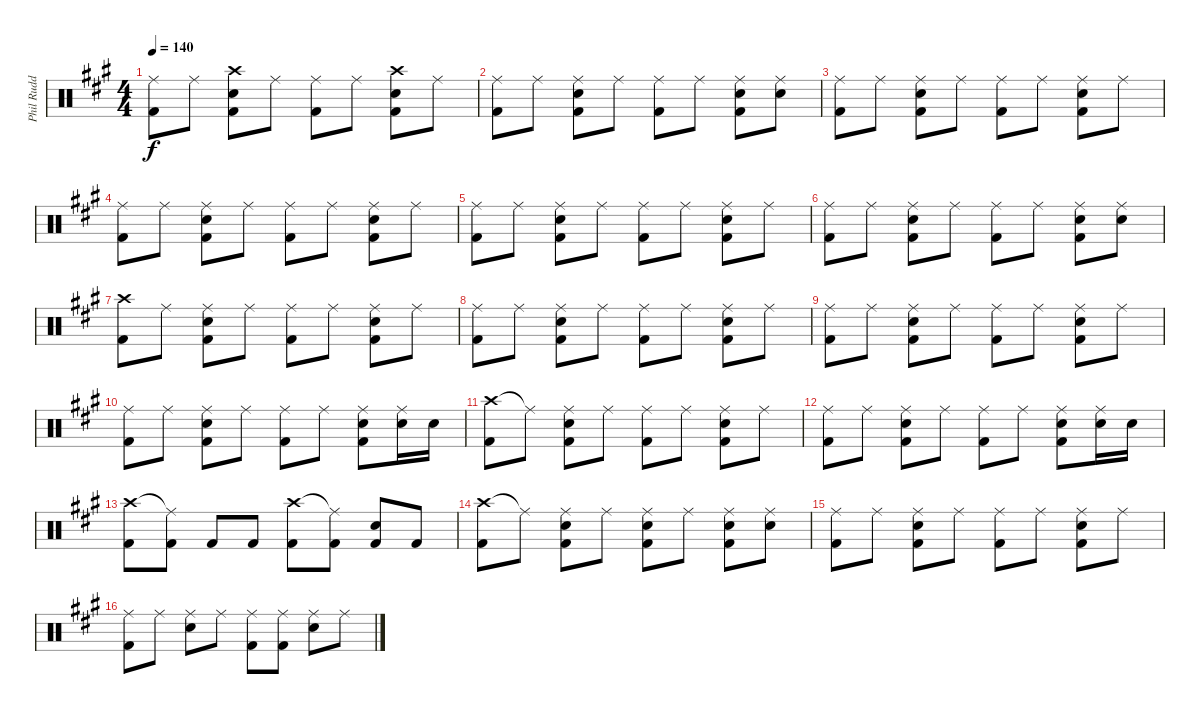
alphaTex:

\track ("Phil Rudd" "Phil Rudd") {instrument percussion}
\staff {score}
\articulation defaults
\ts (4 4)
\tempo 140
\clef neutral
\ks a
("Ride (middle)" "Kick (hit) 2").8{dy f} "Ride (middle)".8 ("Crash high (hit)" "Electric Snare (hit)" "Kick (hit) 2").8 "Ride (middle)".8 ("Ride (middle)" "Kick (hit) 2").8 "Ride (middle)".8 ("Crash high (hit)" "Electric Snare (hit)" "Kick (hit) 2").8 "Ride (middle)".8 |
("Ride (middle)" "Kick (hit) 2").8 "Ride (middle)".8 ("Ride (middle)" "Electric Snare (hit)" "Kick (hit) 2").8 "Ride (middle)".8 ("Ride (middle)" "Kick (hit) 2").8 "Ride (middle)".8 ("Ride (middle)" "Electric Snare (hit)" "Kick (hit) 2").8 ("Ride (middle)" "Electric Snare (hit)").8 |
("Ride (middle)" "Kick (hit) 2").8 "Ride (middle)".8 ("Ride (middle)" "Electric Snare (hit)" "Kick (hit) 2").8 "Ride (middle)".8 ("Ride (middle)" "Kick (hit) 2").8 "Ride (middle)".8 ("Ride (middle)" "Electric Snare (hit)" "Kick (hit) 2").8 "Ride (middle)".8 |
("Ride (middle)" "Kick (hit) 2").8 "Ride (middle)".8 ("Ride (middle)" "Electric Snare (hit)" "Kick (hit) 2").8 "Ride (middle)".8 ("Ride (middle)" "Kick (hit) 2").8 "Ride (middle)".8 ("Ride (middle)" "Electric Snare (hit)" "Kick (hit) 2").8 "Ride (middle)".8 |
("Ride (middle)" "Kick (hit) 2").8 "Ride (middle)".8 ("Ride (middle)" "Electric Snare (hit)" "Kick (hit) 2").8 "Ride (middle)".8 ("Ride (middle)" "Kick (hit) 2").8 "Ride (middle)".8 ("Ride (middle)" "Electric Snare (hit)" "Kick (hit) 2").8 "Ride (middle)".8 |
("Ride (middle)" "Kick (hit) 2").8 "Ride (middle)".8 ("Ride (middle)" "Electric Snare (hit)" "Kick (hit) 2").8 "Ride (middle)".8 ("Ride (middle)" "Kick (hit) 2").8 "Ride (middle)".8 ("Ride (middle)" "Electric Snare (hit)" "Kick (hit) 2").8 ("Ride (middle)" "Electric Snare (hit)").8 |
("Crash high (hit)" "Kick (hit) 2").8 "Ride (middle)".8 ("Ride (middle)" "Electric Snare (hit)" "Kick (hit) 2").8 "Ride (middle)".8 ("Ride (middle)" "Kick (hit) 2").8 "Ride (middle)".8 ("Ride (middle)" "Electric Snare (hit)" "Kick (hit) 2").8 "Ride (middle)".8 |
("Ride (middle)" "Kick (hit) 2").8 "Ride (middle)".8 ("Ride (middle)" "Electric Snare (hit)" "Kick (hit) 2").8 "Ride (middle)".8 ("Ride (middle)" "Kick (hit) 2").8 "Ride (middle)".8 ("Ride (middle)" "Electric Snare (hit)" "Kick (hit) 2").8 "Ride (middle)".8 |
("Ride (middle)" "Kick (hit) 2").8 "Ride (middle)".8 ("Ride (middle)" "Electric Snare (hit)" "Kick (hit) 2").8 "Ride (middle)".8 ("Ride (middle)" "Kick (hit) 2").8 "Ride (middle)".8 ("Ride (middle)" "Electric Snare (hit)" "Kick (hit) 2").8 "Ride (middle)".8 |
("Ride (middle)" "Kick (hit) 2").8 "Ride (middle)".8 ("Ride (middle)" "Electric Snare (hit)" "Kick (hit) 2").8 "Ride (middle)".8 ("Ride (middle)" "Kick (hit) 2").8 "Ride (middle)".8 ("Ride (middle)" "Electric Snare (hit)" "Kick (hit) 2").8 ("Ride (middle)" "Electric Snare (hit)").16 "Electric Snare (hit)".16 |
("Crash high (hit)" "Kick (hit) 2").8 "Ride (middle)"{t}.8 ("Ride (middle)" "Electric Snare (hit)" "Kick (hit) 2").8 "Ride (middle)".8 ("Ride (middle)" "Kick (hit) 2").8 "Ride (middle)".8 ("Ride (middle)" "Electric Snare (hit)" "Kick (hit) 2").8 "Ride (middle)".8 |
("Ride (middle)" "Kick (hit) 2").8 "Ride (middle)".8 ("Ride (middle)" "Electric Snare (hit)" "Kick (hit) 2").8 "Ride (middle)".8 ("Ride (middle)" "Kick (hit) 2").8 "Ride (middle)".8 ("Ride (middle)" "Electric Snare (hit)" "Kick (hit) 2").8 ("Ride (middle)" "Electric Snare (hit)").16 "Electric Snare (hit)".16 |
("Crash high (hit)" "Kick (hit) 2").8 ("Ride (middle)"{t} "Kick (hit) 2").8 "Kick (hit) 2".8 "Kick (hit) 2".8 ("Crash high (hit)" "Kick (hit) 2").8 ("Ride (middle)"{t} "Kick (hit) 2").8 ("Electric Snare (hit)" "Kick (hit) 2").8 "Kick (hit) 2".8 |
("Crash high (hit)" "Kick (hit) 2").8 "Ride (middle)"{t}.8 ("Ride (middle)" "Electric Snare (hit)" "Kick (hit) 2").8 "Ride (middle)".8 ("Ride (middle)" "Electric Snare (hit)" "Kick (hit) 2").8 "Ride (middle)".8 ("Ride (middle)" "Electric Snare (hit)" "Kick (hit) 2").8 ("Ride (middle)" "Electric Snare (hit)").8 |
("Ride (middle)" "Kick (hit) 2").8 "Ride (middle)".8 ("Ride (middle)" "Electric Snare (hit)" "Kick (hit) 2").8 "Ride (middle)".8 ("Ride (middle)" "Kick (hit) 2").8 "Ride (middle)".8 ("Ride (middle)" "Electric Snare (hit)" "Kick (hit) 2").8 "Ride (middle)".8 |
("Ride (middle)" "Kick (hit) 2").8 "Ride (middle)".8 ("Ride (middle)" "Electric Snare (hit)").8 "Ride (middle)".8 ("Ride (middle)" "Kick (hit) 2").8 ("Ride (middle)" "Kick (hit) 2").8 ("Ride (middle)" "Electric Snare (hit)").8 "Ride (middle)".8
